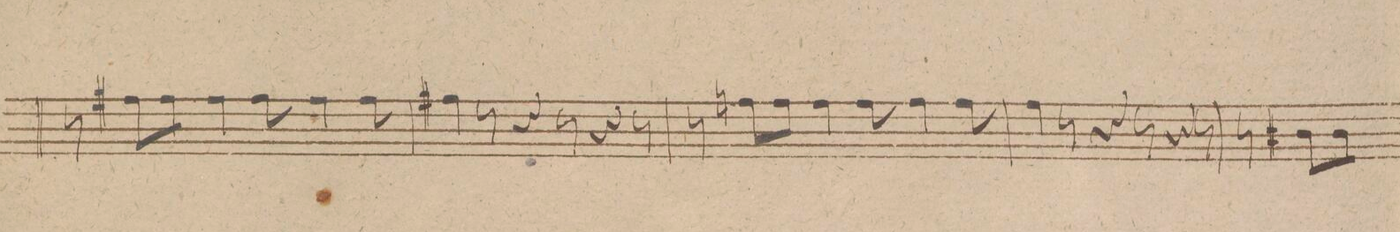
**kern	**dynam
*I"Fagotto 1mo	*
*clefF4	*
*k[f#]	*
*M9/8	*
8r	.
8A#X\L	.
8A#\J	.
4A#\	.
8A#\	.
4A#\	.
8A#\	.
=75	=75
4A#X\	.
8r	.
4r	.
8r	.
4r	.
8r	.
=76	=76
8r	.
8An\L	.
8A\J	.
4A\	.
8A\	.
4A\	.
8A\	.
=77	=77
4A\	.
8r	.
4r	.
8r	.
4r	.
8r	.
=78	=78
8r	.
8D#X\L	.
8D#\J	.
*-	*-
